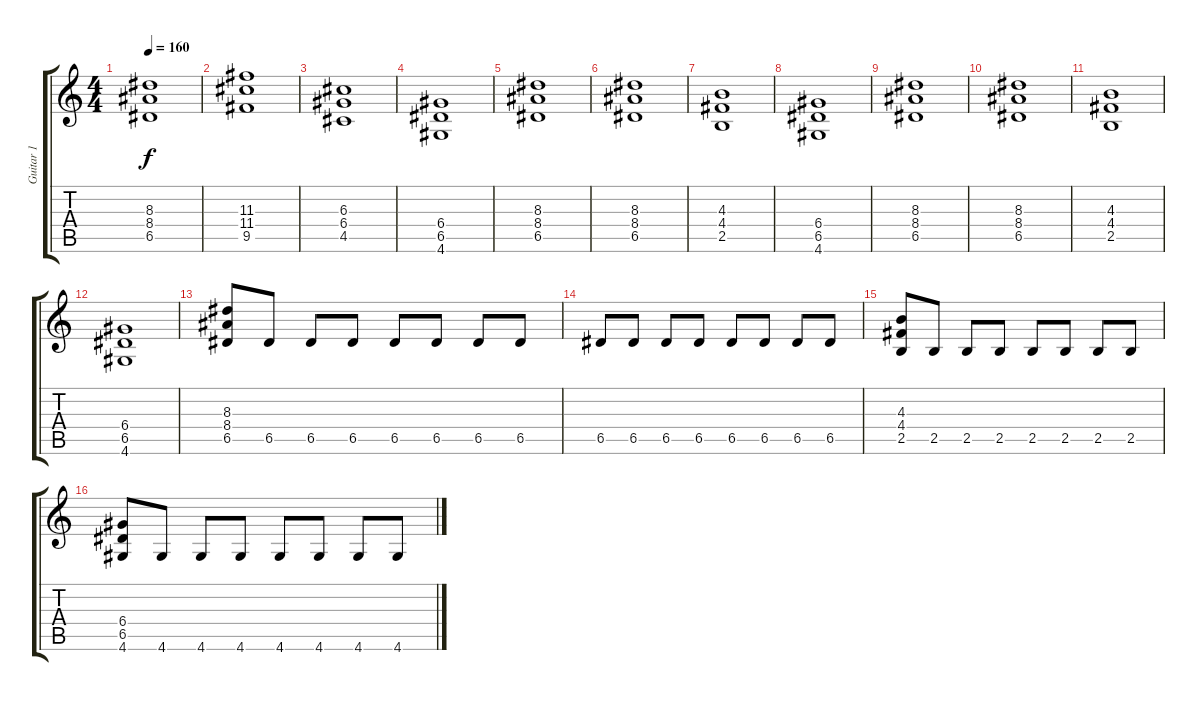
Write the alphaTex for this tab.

\track ("Guitar 1" "Guitar 1") {instrument distortionguitar}
\staff {score tabs}
\tuning (E4 B3 G3 D3 A2 E2) {hide}
\ts (4 4)
\tempo 160
\clef g2
\ks c
(8.3 8.4 6.5).1{dy f} |
(11.3 11.4 9.5).1 |
(6.3 6.4 4.5).1 |
(6.4 6.5 4.6).1 |
(8.3 8.4 6.5).1 |
(8.3 8.4 6.5).1 |
(4.3 4.4 2.5).1 |
(6.4 6.5 4.6).1 |
(8.3 8.4 6.5).1 |
(8.3 8.4 6.5).1 |
(4.3 4.4 2.5).1 |
(6.4 6.5 4.6).1 |
(8.3 8.4 6.5).8 6.5.8 6.5.8 6.5.8 6.5.8 6.5.8 6.5.8 6.5.8 |
6.5.8 6.5.8 6.5.8 6.5.8 6.5.8 6.5.8 6.5.8 6.5.8 |
(4.3 4.4 2.5).8 2.5.8 2.5.8 2.5.8 2.5.8 2.5.8 2.5.8 2.5.8 |
(6.4 6.5 4.6).8 4.6.8 4.6.8 4.6.8 4.6.8 4.6.8 4.6.8 4.6.8
